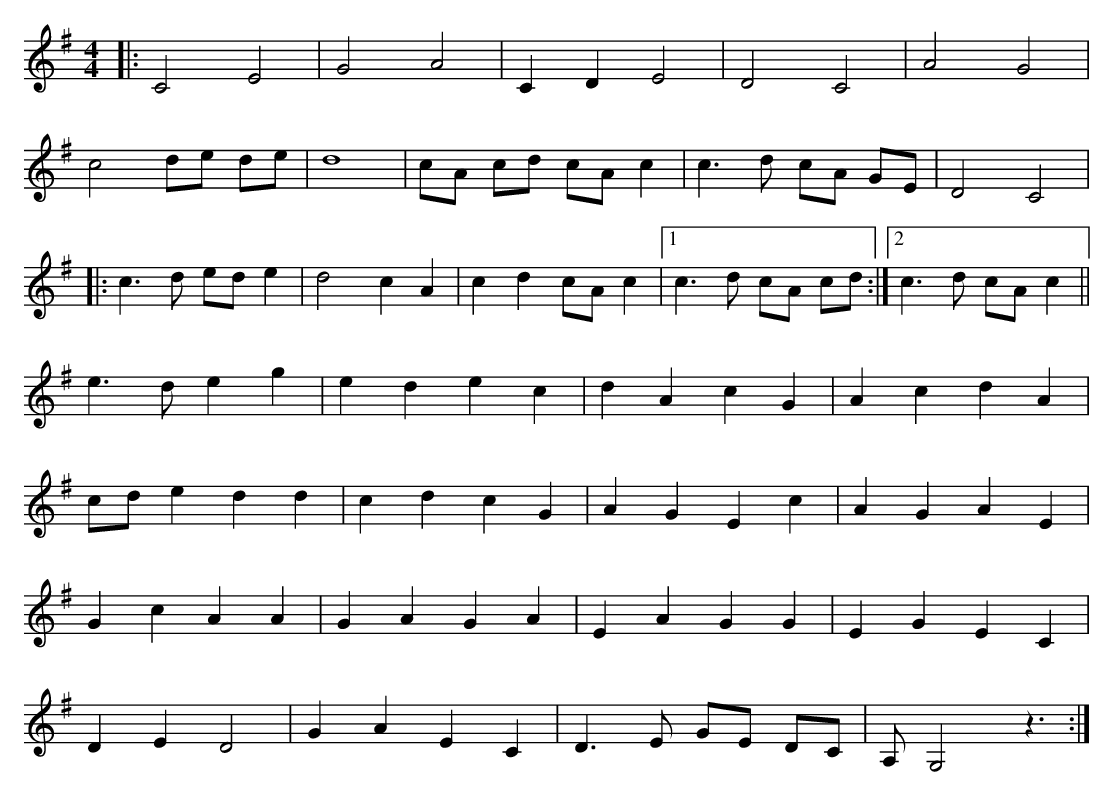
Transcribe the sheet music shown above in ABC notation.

X:1
M:4/4
K:G
|:C4 E4|G4 A4|C2 D2 E4|D4 C4|A4 G4|
c4 de de|d8|cA cd cA c2|c3 d cA GE|D4 C4|
|:c3 d ed e2|d4 c2 A2|c2 d2 cA c2|1 c3 d cA cd:|2 c3 d cA c2||
e3 d e2 g2|e2 d2 e2 c2|d2 A2 c2 G2|A2 c2 d2 A2|
cd e2 d2 d2|c2 d2 c2 G2|A2 G2 E2 c2|A2 G2 A2 E2|
G2 c2 A2 A2|G2 A2 G2 A2|E2 A2 G2 G2|E2 G2 E2 C2|
D2 E2 D4|G2 A2 E2 C2|D3 E GE DC|A, G,4 z3:|
